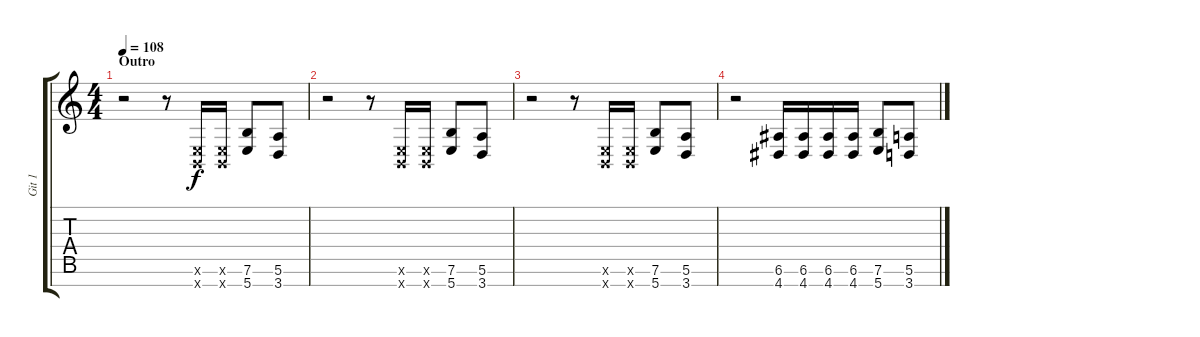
\track ("Git 1" "Git 1") {instrument overdrivenguitar}
\staff {score tabs}
\tuning (E4 B3 G3 D3 A2 E2 B1) {hide}
\ts (4 4)
\section ("" "Outro")
\tempo 108
\clef g2
\ks c
r.2{dy f} r.8 (0.6{x} 0.7{x}).16 (0.6{x} 0.7{x}).16 (7.6 5.7).8 (5.6 3.7).8 |
r.2 r.8 (0.6{x} 0.7{x}).16 (0.6{x} 0.7{x}).16 (7.6 5.7).8 (5.6 3.7).8 |
r.2 r.8 (0.6{x} 0.7{x}).16 (0.6{x} 0.7{x}).16 (7.6 5.7).8 (5.6 3.7).8 |
r.2 (6.6 4.7).16 (6.6 4.7).16 (6.6 4.7).16 (6.6 4.7).16 (7.6 5.7).8 (5.6 3.7).8
